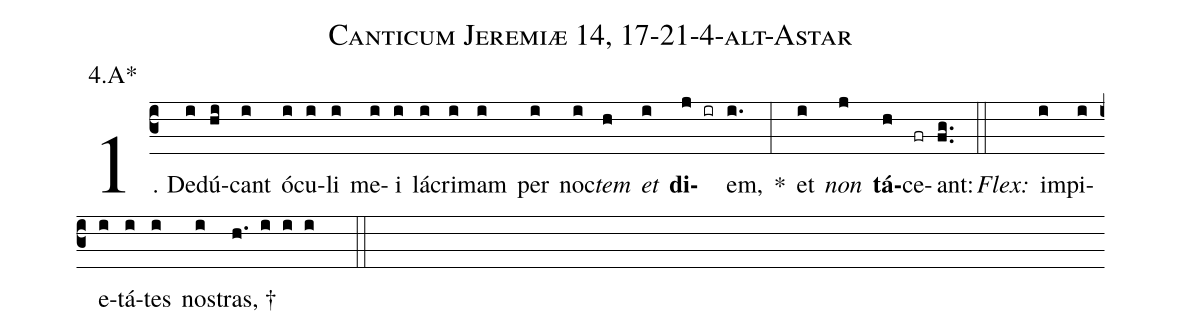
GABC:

name: Canticum Jeremiæ 14, 17-21-4-alt-Astar;
annotation: 4.A*;
%%
(c3)1. De(i)dú(hi)cant(i) ó(i)cu(i)li(i) me(i)i(i) lá(i)cri(i)mam(i) per(i) noc(i)<i>tem</i>(h) <i>et</i>(i) <b>di</b>(j ir)em,(i.) *(:) et(i) <i>non</i>(j) <b>tá</b>(h)ce(fr)ant:(fg..) (::)
<i>Flex:</i>()  im(i)pi(i)e(i)tá(i)tes(i) nos(i)tras, †(h. i i i  ::)
